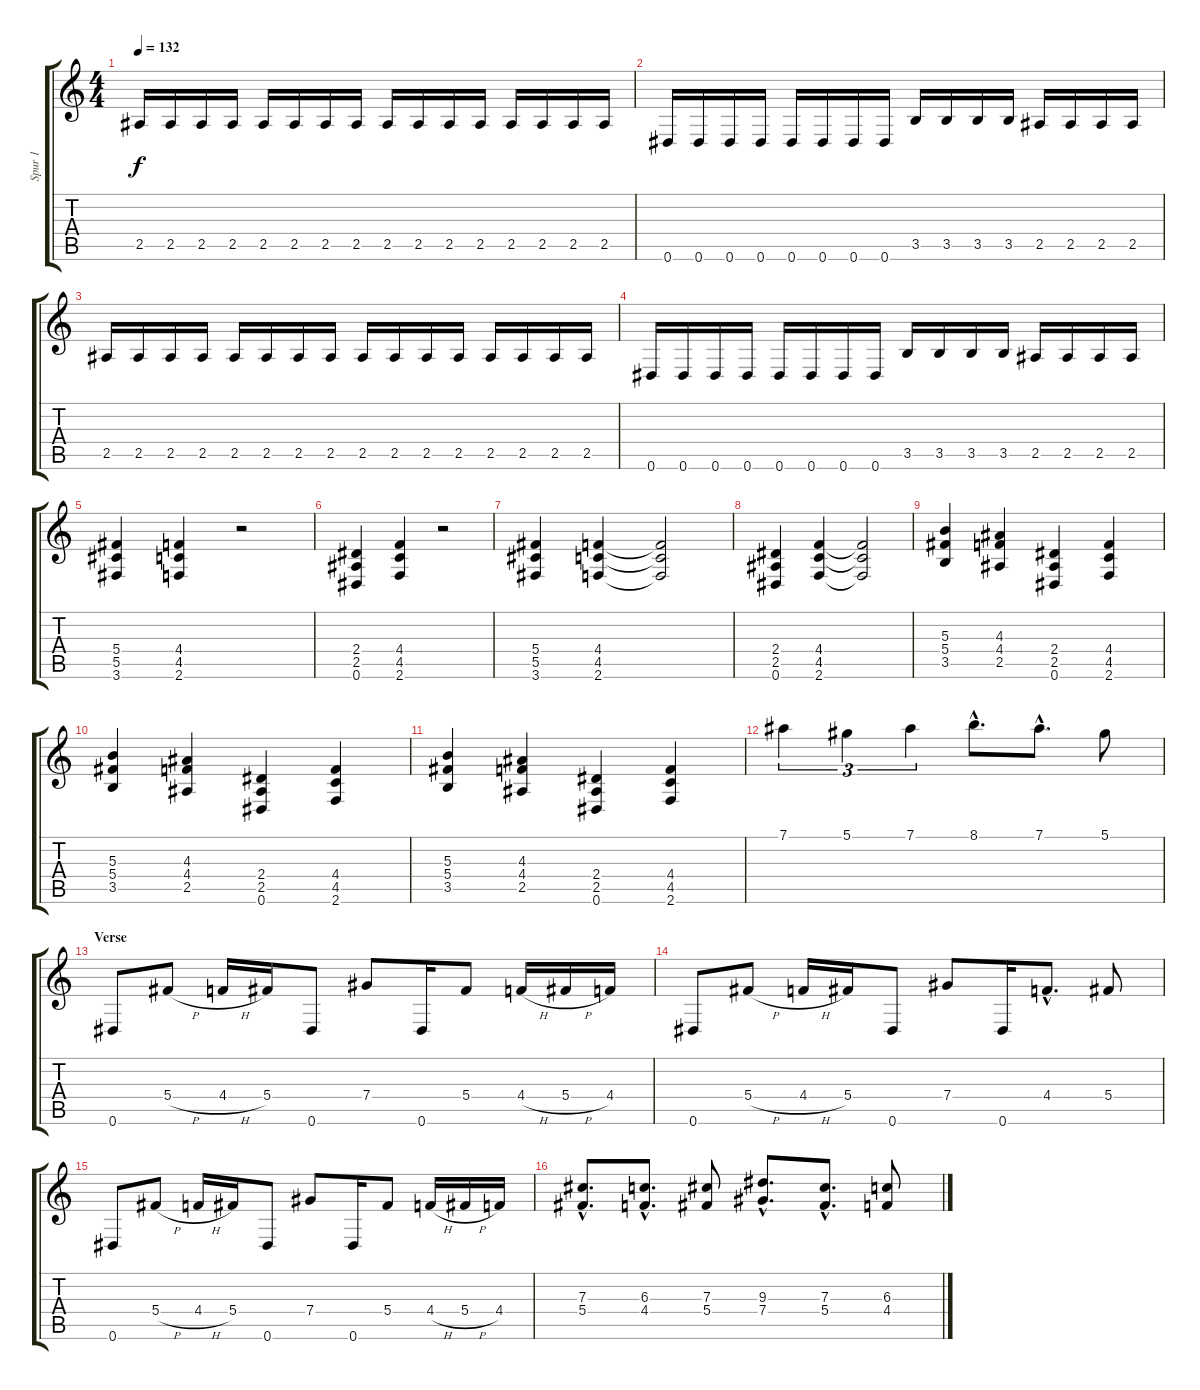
\track ("Spur 1" "Spur 1") {instrument distortionguitar}
\staff {score tabs}
\tuning (Eb4 Bb3 Gb3 Db3 Ab2 Eb2) {hide}
\ts (4 4)
\tempo 132
\clef g2
\ks c
2.5.16{dy f} 2.5.16 2.5.16 2.5.16 2.5.16 2.5.16 2.5.16 2.5.16 2.5.16 2.5.16 2.5.16 2.5.16 2.5.16 2.5.16 2.5.16 2.5.16 |
0.6.16 0.6.16 0.6.16 0.6.16 0.6.16 0.6.16 0.6.16 0.6.16 3.5.16 3.5.16 3.5.16 3.5.16 2.5.16 2.5.16 2.5.16 2.5.16 |
2.5.16 2.5.16 2.5.16 2.5.16 2.5.16 2.5.16 2.5.16 2.5.16 2.5.16 2.5.16 2.5.16 2.5.16 2.5.16 2.5.16 2.5.16 2.5.16 |
0.6.16 0.6.16 0.6.16 0.6.16 0.6.16 0.6.16 0.6.16 0.6.16 3.5.16 3.5.16 3.5.16 3.5.16 2.5.16 2.5.16 2.5.16 2.5.16 |
(5.4 5.5 3.6).4 (4.4 4.5 2.6).4 r.2 |
(2.4 2.5 0.6).4 (4.4 4.5 2.6).4 r.2 |
(5.4 5.5 3.6).4 (4.4 4.5 2.6).4 (4.4{t} 4.5{t} 2.6{t}).2 |
(2.4 2.5 0.6).4 (4.4 4.5 2.6).4 (4.4{t} 4.5{t} 2.6{t}).2 |
(5.3 5.4 3.5).4 (4.3 4.4 2.5).4 (2.4 2.5 0.6).4 (4.4 4.5 2.6).4 |
(5.3 5.4 3.5).4 (4.3 4.4 2.5).4 (2.4 2.5 0.6).4 (4.4 4.5 2.6).4 |
(5.3 5.4 3.5).4 (4.3 4.4 2.5).4 (2.4 2.5 0.6).4 (4.4 4.5 2.6).4 |
7.1.4{tu (3 2)} 5.1.4{tu (3 2)} 7.1.4{tu (3 2)} 8.1{hac}.8{d} 7.1{hac}.8{d} 5.1.8 |
\section ("" "Verse")
0.6.8 5.4{h}.8 4.4{h}.16 5.4.16 0.6.8 7.4.8 0.6.16 5.4.8 4.4{h}.16 5.4{h}.16 4.4.16 |
0.6.8 5.4{h}.8 4.4{h}.16 5.4.16 0.6.8 7.4.8 0.6.16 4.4{hac}.8{d} 5.4.8 |
0.6.8 5.4{h}.8 4.4{h}.16 5.4.16 0.6.8 7.4.8 0.6.16 5.4.8 4.4{h}.16 5.4{h}.16 4.4.16 |
(7.3{hac} 5.4{hac}).8{d} (6.3{hac} 4.4{hac}).8{d} (7.3 5.4).8 (9.3{hac} 7.4{hac}).8{d} (7.3{hac} 5.4{hac}).8{d} (6.3 4.4).8
